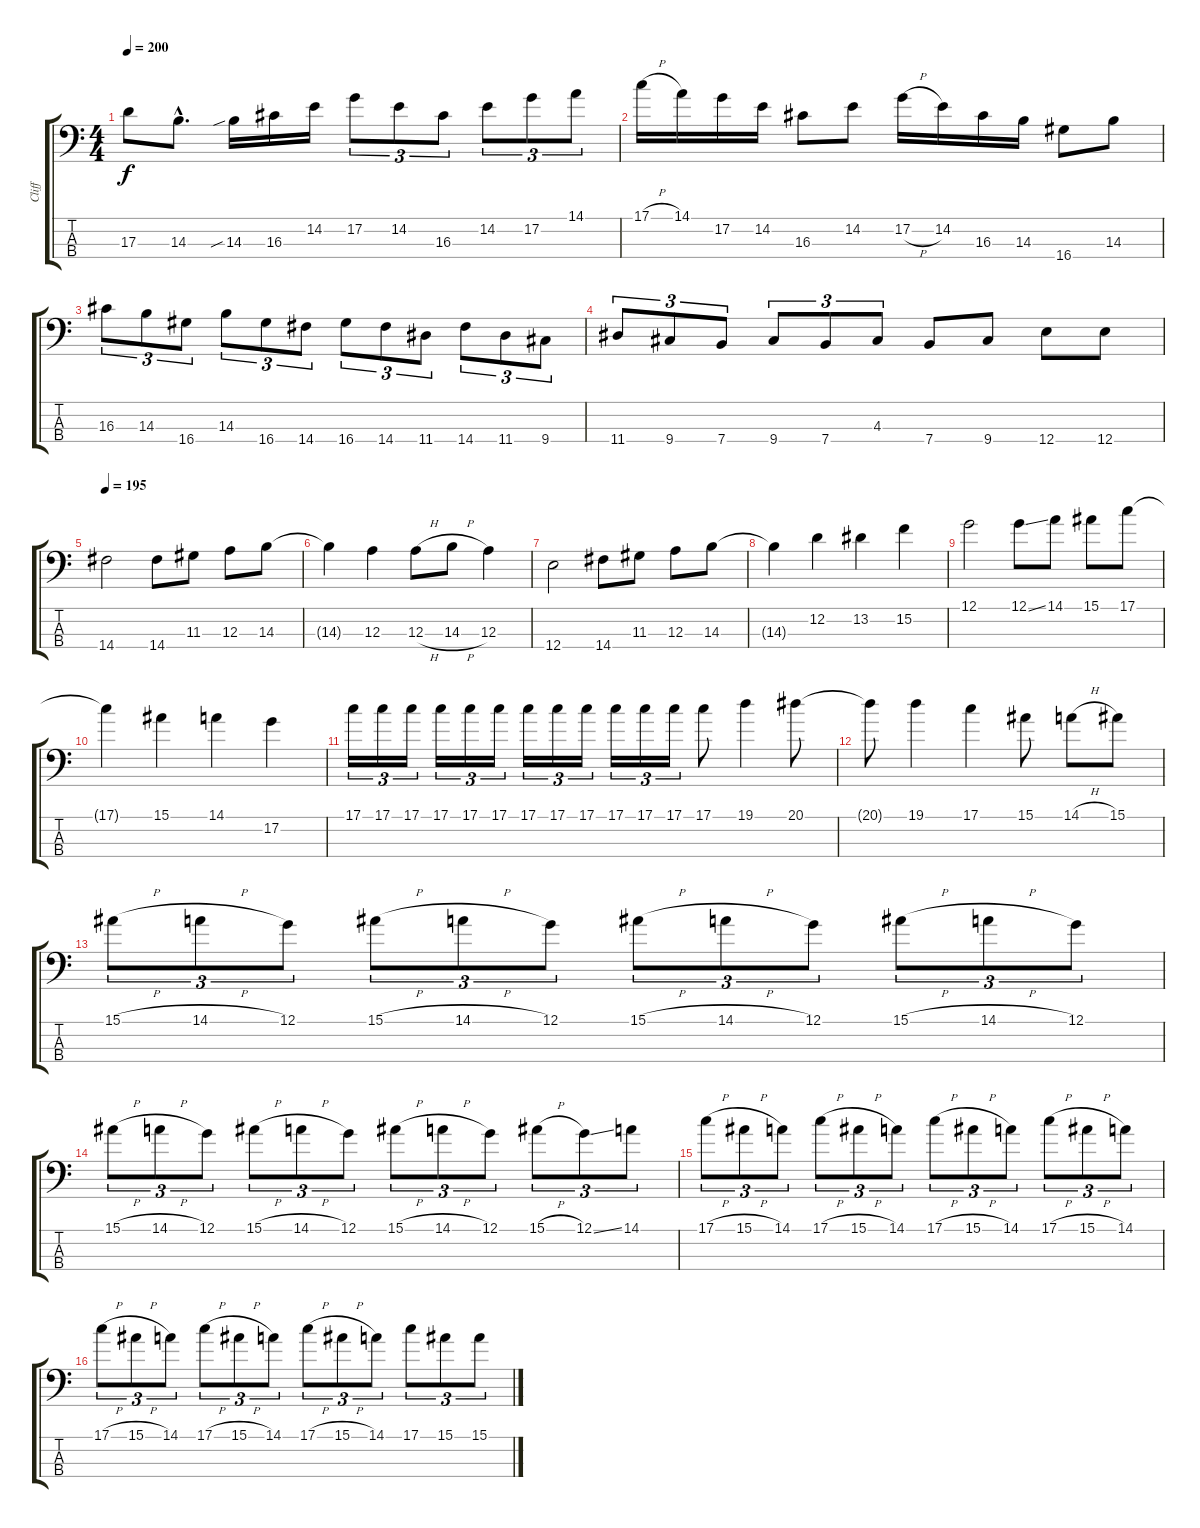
\track ("Cliff" "Cliff") {instrument electricbassfinger}
\staff {score tabs}
\tuning (G2 D2 A1 E1) {hide}
\ts (4 4)
\tempo 200
\clef f4
\ks c
17.3.8{dy f} 14.3{hac}.8{d} 14.3{sib}.16 16.3.16 14.2.16 17.2.8{tu (3 2)} 14.2.8{tu (3 2)} 16.3.8{tu (3 2)} 14.2.8{tu (3 2)} 17.2.8{tu (3 2)} 14.1.8{tu (3 2)} |
17.1{h}.16 14.1.16 17.2.16 14.2.16 16.3.8 14.2.8 17.2{h}.16 14.2.16 16.3.16 14.3.16 16.4.8 14.3.8 |
16.3.8{tu (3 2)} 14.3.8{tu (3 2)} 16.4.8{tu (3 2)} 14.3.8{tu (3 2)} 16.4.8{tu (3 2)} 14.4.8{tu (3 2)} 16.4.8{tu (3 2)} 14.4.8{tu (3 2)} 11.4.8{tu (3 2)} 14.4.8{tu (3 2)} 11.4.8{tu (3 2)} 9.4.8{tu (3 2)} |
11.4.8{tu (3 2)} 9.4.8{tu (3 2)} 7.4.8{tu (3 2)} 9.4.8{tu (3 2)} 7.4.8{tu (3 2)} 4.3.8{tu (3 2)} 7.4.8 9.4.8 12.4.8 12.4.8 |
\tempo 195
14.4.2 14.4.8 11.3.8 12.3.8 14.3.8 |
14.3{t}.4 12.3.4 12.3{h}.8 14.3{h}.8 12.3.4 |
12.4.2 14.4.8 11.3.8 12.3.8 14.3.8 |
14.3{t}.4 12.2.4 13.2.4 15.2.4 |
12.1.2 12.1{ss}.8 14.1.8 15.1.8 17.1.8 |
17.1{t}.4 15.1.4 14.1.4 17.2.4 |
17.1.16{tu (3 2)} 17.1.16{tu (3 2)} 17.1.16{tu (3 2)} 17.1.16{tu (3 2)} 17.1.16{tu (3 2)} 17.1.16{tu (3 2)} 17.1.16{tu (3 2)} 17.1.16{tu (3 2)} 17.1.16{tu (3 2)} 17.1.16{tu (3 2)} 17.1.16{tu (3 2)} 17.1.16{tu (3 2)} 17.1.8 19.1.4 20.1.8 |
20.1{t}.8 19.1.4 17.1.4 15.1.8 14.1{h}.8 15.1.8 |
15.1{h}.8{tu (3 2)} 14.1{h}.8{tu (3 2)} 12.1.8{tu (3 2)} 15.1{h}.8{tu (3 2)} 14.1{h}.8{tu (3 2)} 12.1.8{tu (3 2)} 15.1{h}.8{tu (3 2)} 14.1{h}.8{tu (3 2)} 12.1.8{tu (3 2)} 15.1{h}.8{tu (3 2)} 14.1{h}.8{tu (3 2)} 12.1.8{tu (3 2)} |
15.1{h}.8{tu (3 2)} 14.1{h}.8{tu (3 2)} 12.1.8{tu (3 2)} 15.1{h}.8{tu (3 2)} 14.1{h}.8{tu (3 2)} 12.1.8{tu (3 2)} 15.1{h}.8{tu (3 2)} 14.1{h}.8{tu (3 2)} 12.1.8{tu (3 2)} 15.1{h}.8{tu (3 2)} 12.1{ss}.8{tu (3 2)} 14.1.8{tu (3 2)} |
17.1{h}.8{tu (3 2)} 15.1{h}.8{tu (3 2)} 14.1.8{tu (3 2)} 17.1{h}.8{tu (3 2)} 15.1{h}.8{tu (3 2)} 14.1.8{tu (3 2)} 17.1{h}.8{tu (3 2)} 15.1{h}.8{tu (3 2)} 14.1.8{tu (3 2)} 17.1{h}.8{tu (3 2)} 15.1{h}.8{tu (3 2)} 14.1.8{tu (3 2)} |
17.1{h}.8{tu (3 2)} 15.1{h}.8{tu (3 2)} 14.1.8{tu (3 2)} 17.1{h}.8{tu (3 2)} 15.1{h}.8{tu (3 2)} 14.1.8{tu (3 2)} 17.1{h}.8{tu (3 2)} 15.1{h}.8{tu (3 2)} 14.1.8{tu (3 2)} 17.1.8{tu (3 2)} 15.1.8{tu (3 2)} 15.1.8{tu (3 2)}
